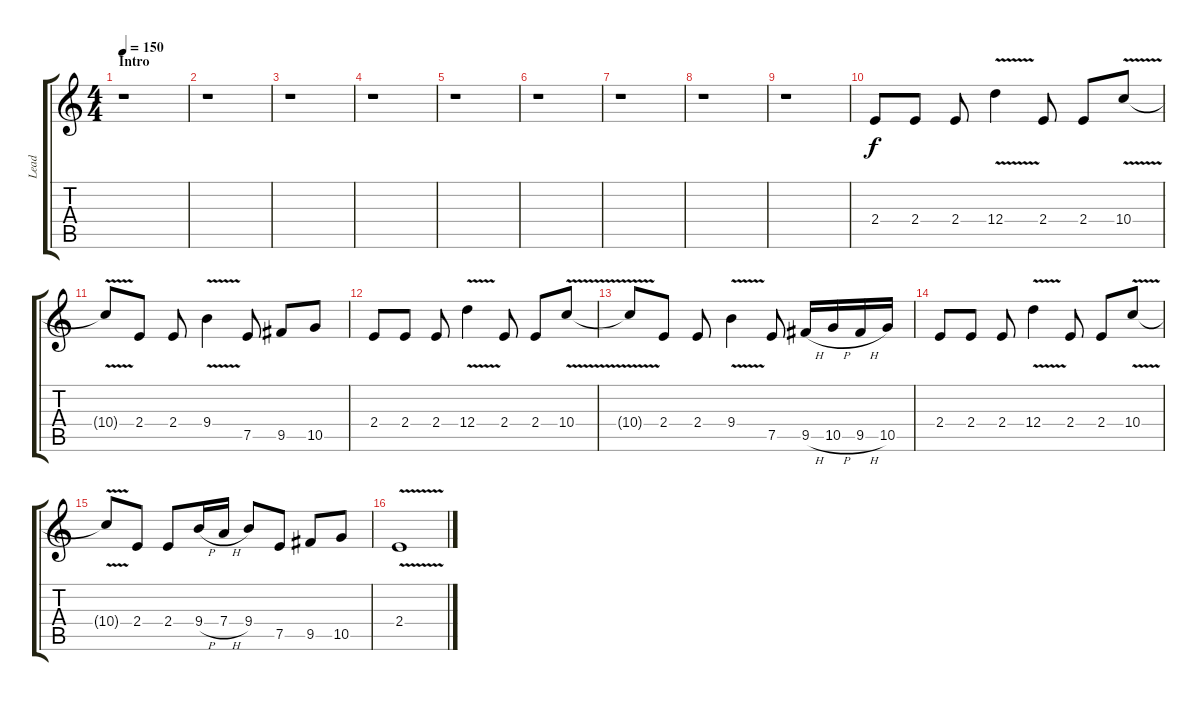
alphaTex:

\track ("Lead" "Lead") {instrument distortionguitar}
\staff {score tabs}
\tuning (E4 B3 G3 D3 A2 E2) {hide}
\ts (4 4)
\section ("" "Intro")
\tempo 150
\clef g2
\ks c
r.1{dy f instrument distortionguitar} |
r.1 |
r.1 |
r.1 |
r.1 |
r.1 |
r.1 |
r.1 |
r.1 |
2.4.8 2.4.8 2.4.8 12.4{v}.4 2.4.8 2.4.8 10.4{v}.8 |
10.4{t}.8 2.4.8 2.4.8 9.4{v}.4 7.5.8 9.5.8 10.5.8 |
2.4.8 2.4.8 2.4.8 12.4{v}.4 2.4.8 2.4.8 10.4{v}.8 |
10.4{t}.8 2.4.8 2.4.8 9.4{v}.4 7.5.8 9.5{h}.16 10.5{h}.16 9.5{h}.16 10.5.16 |
2.4.8 2.4.8 2.4.8 12.4{v}.4 2.4.8 2.4.8 10.4{v}.8 |
10.4{t}.8 2.4.8 2.4.8 9.4{h}.16 7.4{h}.16 9.4.8 7.5.8 9.5.8 10.5.8 |
2.4{v}.1
